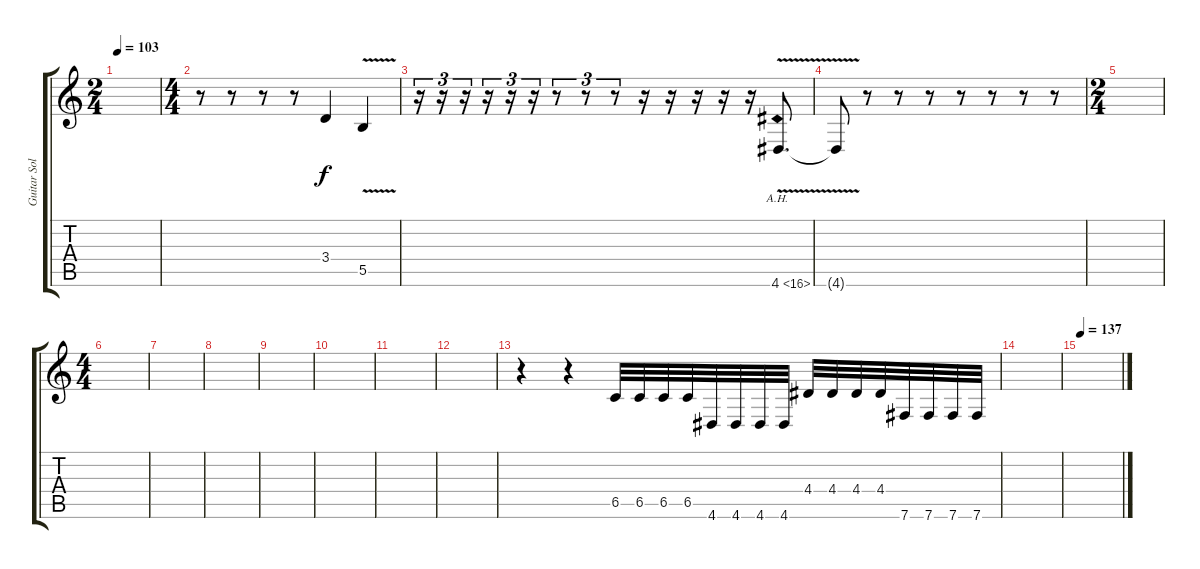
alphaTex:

\track ("Guitar Solo" "Guitar Sol") {instrument distortionguitar}
\staff {score tabs}
\tuning (Db4 Ab3 E3 B2 Gb2 B1) {hide}
\ts (2 4)
\tempo 103
\clef g2
\ks c
|
\ts (4 4)
r.8 r.8 r.8 r.8 3.4.4 5.5{v}.4 |
r.16{tu (3 2)} r.16{tu (3 2)} r.16{tu (3 2)} r.16{tu (3 2)} r.16{tu (3 2)} r.16{tu (3 2)} r.8{tu (3 2)} r.8{tu (3 2)} r.8{tu (3 2)} r.16 r.16 r.16 r.16 r.16 4.6{ah 12 v}.8{d} |
4.6{t}.8 r.8 r.8 r.8 r.8 r.8 r.8 r.8 |
\ts (2 4)
|
\ts (4 4)
|
|
|
|
|
|
|
r.4 r.4 6.5.32 6.5.32 6.5.32 6.5.32 4.6.32 4.6.32 4.6.32 4.6.32 4.4.32 4.4.32 4.4.32 4.4.32 7.6.32 7.6.32 7.6.32 7.6.32 |
|
\tempo 137
